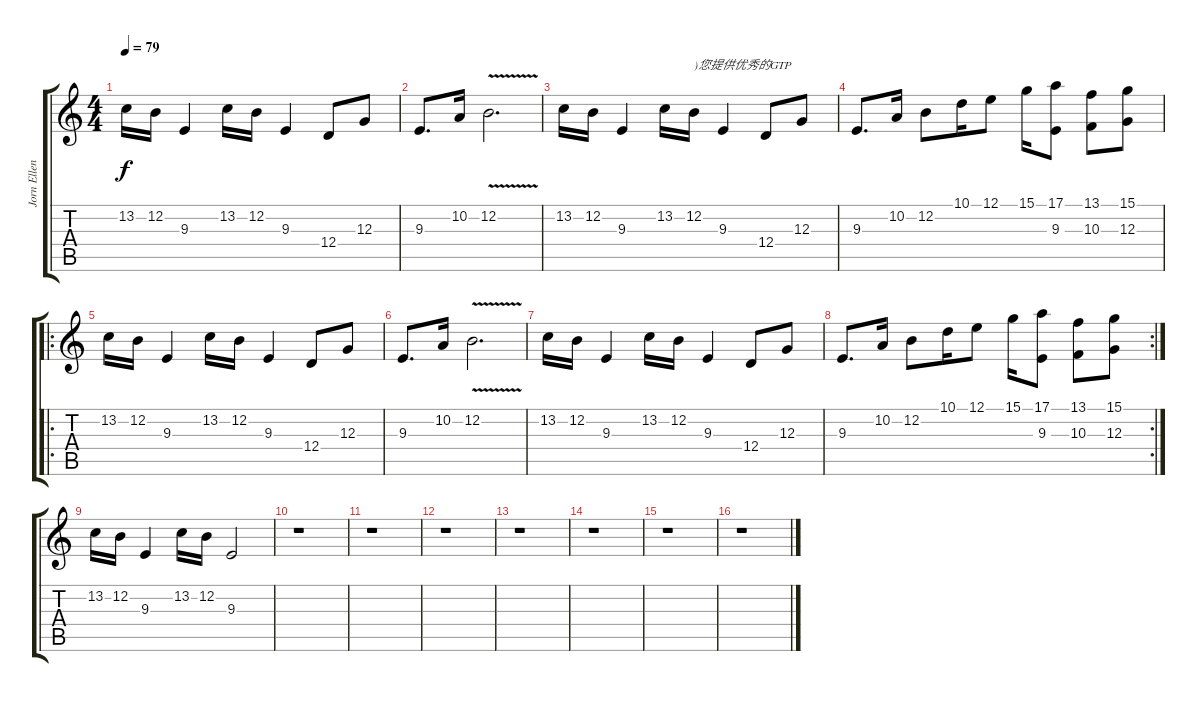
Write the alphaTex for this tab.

\track ("Jorn Ellenbrock" "Jorn Ellen") {instrument acousticgrandpiano}
\staff {score tabs}
\tuning (E4 B3 G3 D3 A2 E2) {hide}
\ts (4 4)
\tempo 79
\clef g2
\ks c
13.2.16{dy f instrument acousticgrandpiano} 12.2.16 9.3.4 13.2.16 12.2.16 9.3.4 12.4.8 12.3.8 |
9.3.8{d} 10.2.16 12.2{v}.2{d} |
13.2.16 12.2.16 9.3.4 13.2.16 12.2.16{txt ")您提供优秀的GTP"} 9.3.4 12.4.8 12.3.8 |
9.3.8{d} 10.2.16 12.2.8 10.1.16 12.1.8 15.1.16 (17.1 9.3).8 (13.1 10.3).8 (15.1 12.3).8 |
\ro
13.2.16 12.2.16 9.3.4 13.2.16 12.2.16 9.3.4 12.4.8 12.3.8 |
9.3.8{d} 10.2.16 12.2{v}.2{d} |
13.2.16 12.2.16 9.3.4 13.2.16 12.2.16 9.3.4 12.4.8 12.3.8 |
\rc 2
9.3.8{d} 10.2.16 12.2.8 10.1.16 12.1.8 15.1.16 (17.1 9.3).8 (13.1 10.3).8 (15.1 12.3).8 |
13.2.16 12.2.16 9.3.4 13.2.16 12.2.16 9.3.2 |
r.1 |
r.1 |
r.1 |
r.1 |
r.1 |
r.1 |
r.1
